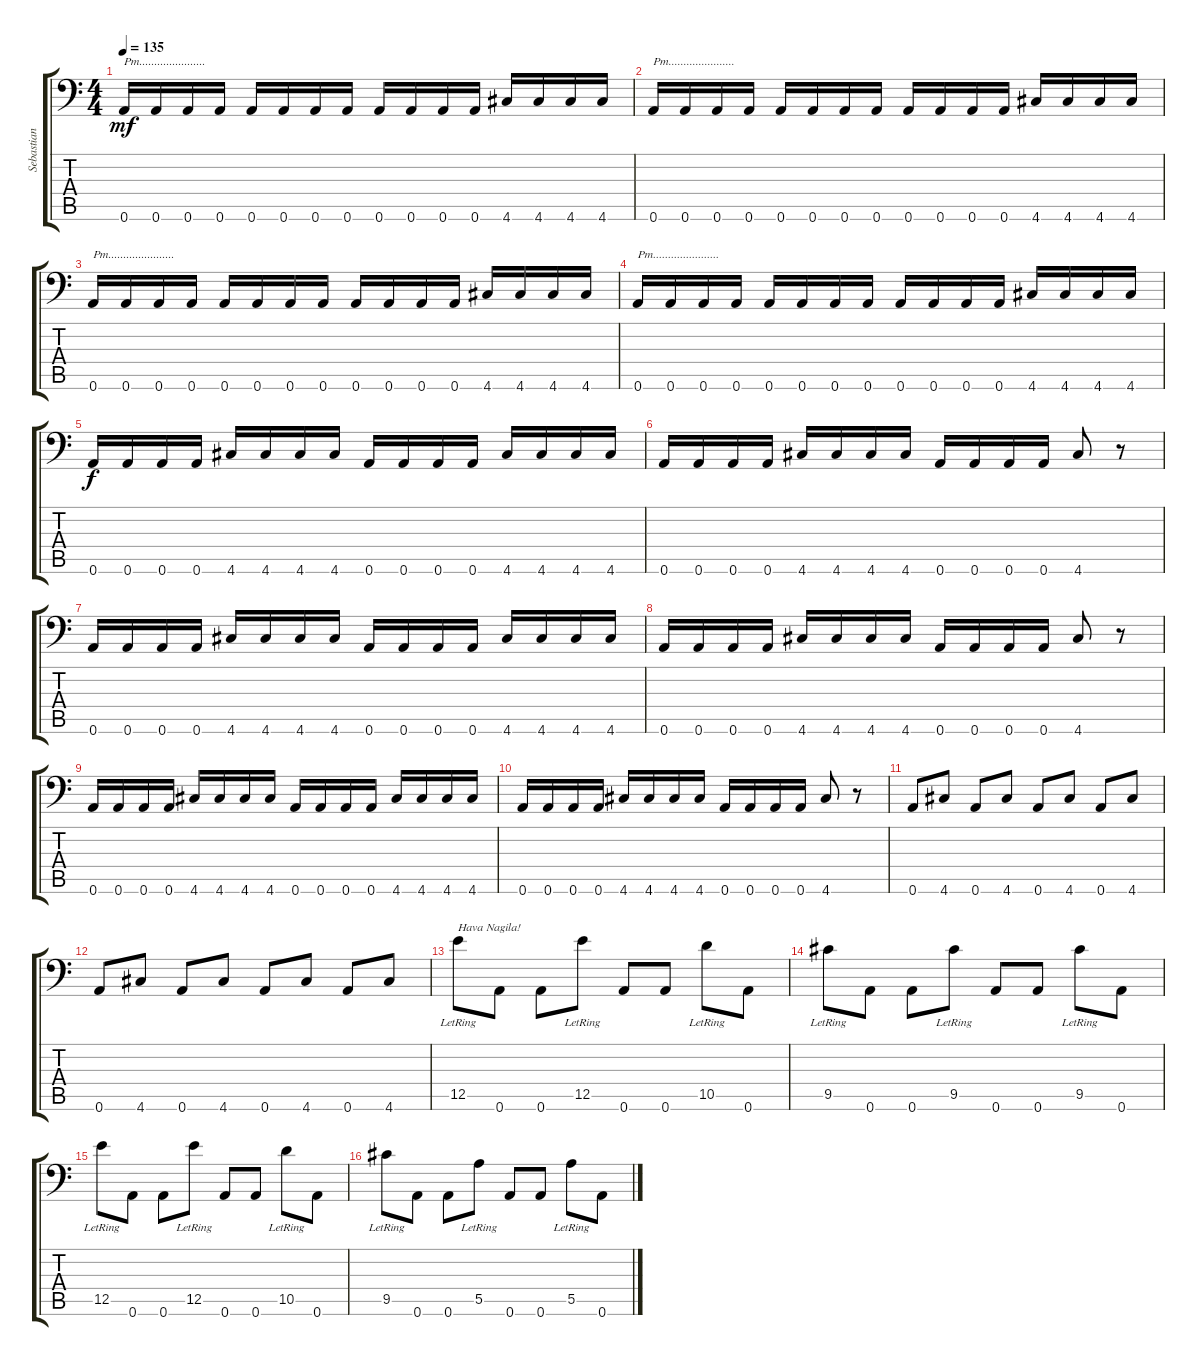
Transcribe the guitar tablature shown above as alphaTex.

\track ("Sebastian" "Sebastian") {instrument distortionguitar}
\staff {score tabs}
\tuning (B3 Gb3 D3 A2 E2 A1) {hide}
\ts (4 4)
\tempo 135
\clef f4
\ks c
0.6.16{txt "Pm......................" dy mf} 0.6.16 0.6.16 0.6.16 0.6.16 0.6.16 0.6.16 0.6.16 0.6.16 0.6.16 0.6.16 0.6.16 4.6.16 4.6.16 4.6.16 4.6.16 |
0.6.16{txt "Pm......................"} 0.6.16 0.6.16 0.6.16 0.6.16 0.6.16 0.6.16 0.6.16 0.6.16 0.6.16 0.6.16 0.6.16 4.6.16 4.6.16 4.6.16 4.6.16 |
0.6.16{txt "Pm......................"} 0.6.16 0.6.16 0.6.16 0.6.16 0.6.16 0.6.16 0.6.16 0.6.16 0.6.16 0.6.16 0.6.16 4.6.16 4.6.16 4.6.16 4.6.16 |
0.6.16{txt "Pm......................"} 0.6.16 0.6.16 0.6.16 0.6.16 0.6.16 0.6.16 0.6.16 0.6.16 0.6.16 0.6.16 0.6.16 4.6.16 4.6.16 4.6.16 4.6.16 |
0.6.16{dy f} 0.6.16 0.6.16 0.6.16 4.6.16 4.6.16 4.6.16 4.6.16 0.6.16 0.6.16 0.6.16 0.6.16 4.6.16 4.6.16 4.6.16 4.6.16 |
0.6.16 0.6.16 0.6.16 0.6.16 4.6.16 4.6.16 4.6.16 4.6.16 0.6.16 0.6.16 0.6.16 0.6.16 4.6.8 r.8 |
0.6.16 0.6.16 0.6.16 0.6.16 4.6.16 4.6.16 4.6.16 4.6.16 0.6.16 0.6.16 0.6.16 0.6.16 4.6.16 4.6.16 4.6.16 4.6.16 |
0.6.16 0.6.16 0.6.16 0.6.16 4.6.16 4.6.16 4.6.16 4.6.16 0.6.16 0.6.16 0.6.16 0.6.16 4.6.8 r.8 |
0.6.16 0.6.16 0.6.16 0.6.16 4.6.16 4.6.16 4.6.16 4.6.16 0.6.16 0.6.16 0.6.16 0.6.16 4.6.16 4.6.16 4.6.16 4.6.16 |
0.6.16 0.6.16 0.6.16 0.6.16 4.6.16 4.6.16 4.6.16 4.6.16 0.6.16 0.6.16 0.6.16 0.6.16 4.6.8 r.8 |
0.6.8 4.6.8 0.6.8 4.6.8 0.6.8 4.6.8 0.6.8 4.6.8 |
0.6.8 4.6.8 0.6.8 4.6.8 0.6.8 4.6.8 0.6.8 4.6.8 |
12.5{lr}.8{txt "Hava Nagila!"} 0.6.8 0.6.8 12.5{lr}.8 0.6.8 0.6.8 10.5{lr}.8 0.6.8 |
9.5{lr}.8 0.6.8 0.6.8 9.5{lr}.8 0.6.8 0.6.8 9.5{lr}.8 0.6.8 |
12.5{lr}.8 0.6.8 0.6.8 12.5{lr}.8 0.6.8 0.6.8 10.5{lr}.8 0.6.8 |
9.5{lr}.8 0.6.8 0.6.8 5.5{lr}.8 0.6.8 0.6.8 5.5{lr}.8 0.6.8
